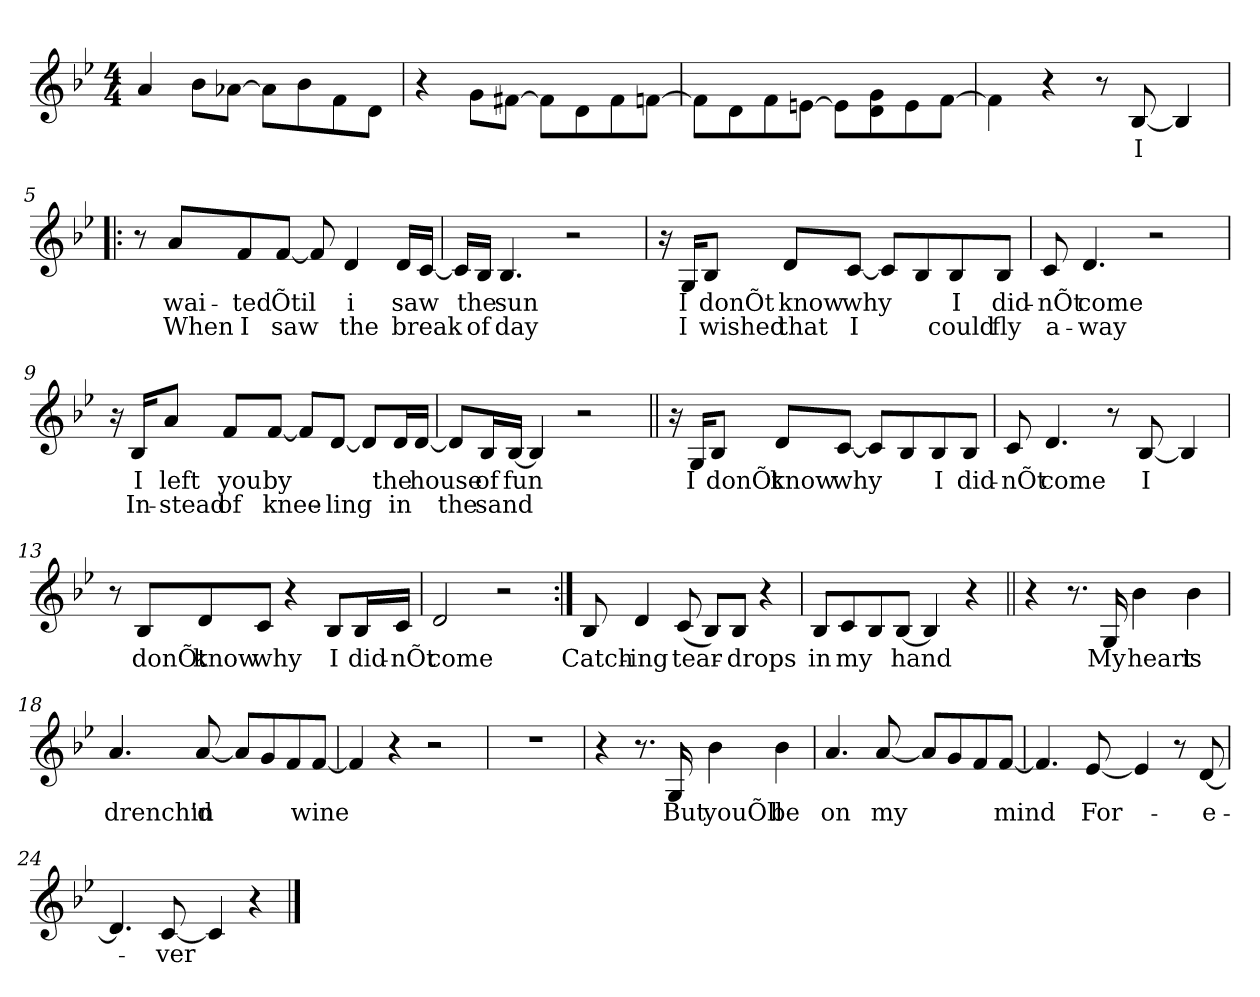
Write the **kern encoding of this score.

**kern	**text	**text
*part1	*part1	*part1
*staff1	*staff1	*staff1
*clefG2	*	*
*k[b-e-]	*	*
*B-:	*	*
*M4/4	*	*
=1	=1	=1
4a/	.	.
8b-\L	.	.
[8a-X\J	.	.
8a-\L]	.	.
8b-\	.	.
8f\	.	.
8d\J	.	.
=2	=2	=2
4r	.	.
8g\L	.	.
[8f#X\J	.	.
8f#\L]	.	.
8d\	.	.
8f#\	.	.
[8fn\J	.	.
=3	=3	=3
8f\L]	.	.
8d\	.	.
8f\	.	.
[8en\J	.	.
8e\L]	.	.
8d\ 8g\	.	.
8e\	.	.
[8f\J	.	.
=4	=4	=4
4f\]	.	.
4r	.	.
8r	.	.
!	!LO:LY:b	!
[8B-/	I	.
4B-/]	.	.
!!LO:LB:g=z
=5!|:	=5!|:	=5!|:
8r	.	.
!	!LO:LY:b	!LO:LY:b
8a/L	wai-	When
!	!LO:LY:b	!LO:LY:b
8f/	-ted	I
!	!LO:LY:b	!LO:LY:b
[8f/J	Õtil	saw
8f/]	.	.
!	!LO:LY:b	!LO:LY:b
4d/	i	the
!	!LO:LY:b	!LO:LY:b
16d/LL	saw	break
[16c/JJ	.	.
=6	=6	=6
16c/LL]	.	.
!	!LO:LY:b	!LO:LY:b
16B-/JJ	the	of
!	!LO:LY:b	!LO:LY:b
4.B-/	sun	day
2r	.	.
=7	=7	=7
16r	.	.
!	!LO:LY:b	!LO:LY:b
16G/KL	I	I
!	!LO:LY:b	!LO:LY:b
8B-/J	donÕt	wished
!	!LO:LY:b	!LO:LY:b
8d/L	know	that
!	!LO:LY:b	!LO:LY:b
[8c/J	why	I
8c/L]	.	.
8B-/	.	.
!	!LO:LY:b	!LO:LY:b
8B-/	I	could
!	!LO:LY:b	!LO:LY:b
8B-/J	did-	fly
=8	=8	=8
!	!LO:LY:b	!LO:LY:b
8c/	-nÕt	a-
!	!LO:LY:b	!LO:LY:b
4.d/	come	-way
2r	.	.
!!LO:LB:g=z
=9	=9	=9
16r	.	.
!	!LO:LY:b	!LO:LY:b
16B-/KL	I	In-
!	!LO:LY:b	!LO:LY:b
8a/J	left	-stead
!	!LO:LY:b	!LO:LY:b
8f/L	you	of
!	!LO:LY:b	!LO:LY:b
[8f/J	by	knee-
8f/L]	.	.
!	!	!LO:LY:b
[8d/J	.	-ling
8d/L]	.	.
!	!LO:LY:b	!LO:LY:b
16d/L	the	in
!	!LO:LY:b	!
[16d/JJ	house	.
=10	=10	=10
!	!	!LO:LY:b
8d/L]	.	the
!	!LO:LY:b	!LO:LY:b
16B-/L	of	sand
!	!LO:LY:b	!
[16B-/JJ	fun	.
4B-/]	.	.
2r	.	.
=11||	=11||	=11||
16r	.	.
!	!LO:LY:b	!
16G/KL	I	.
!	!LO:LY:b	!
8B-/J	donÕt	.
!	!LO:LY:b	!
8d/L	know	.
!	!LO:LY:b	!
[8c/J	why	.
8c/L]	.	.
8B-/	.	.
!	!LO:LY:b	!
8B-/	I	.
!	!LO:LY:b	!
8B-/J	did-	.
=12	=12	=12
!	!LO:LY:b	!
8c/	-nÕt	.
!	!LO:LY:b	!
4.d/	come	.
8r	.	.
!	!LO:LY:b	!
[8B-/	I	.
4B-/]	.	.
!!LO:LB:g=z
=13	=13	=13
8r	.	.
!	!LO:LY:b	!
8B-/L	donÕt	.
!	!LO:LY:b	!
8d/	know	.
!	!LO:LY:b	!
8c/J	why	.
4r	.	.
!	!LO:LY:b	!
8B-/L	I	.
!	!LO:LY:b	!
16B-/L	did-	.
!	!LO:LY:b	!
16c/JJ	-nÕt	.
=14	=14	=14
!	!LO:LY:b	!
2d/	come	.
2r	.	.
=15:|!	=15:|!	=15:|!
!	!LO:LY:b	!
8B-/	Catch-	.
!	!LO:LY:b	!
4d/	-ing	.
!	!LO:LY:b	!
(<8c/	tear-	.
8B-/L)	.	.
!	!LO:LY:b	!
8B-/J	-drops	.
4r	.	.
=16	=16	=16
!	!LO:LY:b	!
8B-/L	in	.
!	!LO:LY:b	!
8c/	my	.
8B-/	.	.
!	!LO:LY:b	!
[8B-/J	hand	.
4B-/]	.	.
4r	.	.
!!LO:LB:g=z
=17||	=17||	=17||
4r	.	.
8.r	.	.
!	!LO:LY:b	!
16G/	My	.
!	!LO:LY:b	!
4b-\	heart	.
!	!LO:LY:b	!
4b-\	is	.
=18	=18	=18
!	!LO:LY:b	!
4.a/	drench'd	.
!	!LO:LY:b	!
[8a/	in	.
8a/L]	.	.
8g/	.	.
8f/	.	.
!	!LO:LY:b	!
[8f/J	wine	.
=19	=19	=19
4f/]	.	.
4r	.	.
2r	.	.
=20	=20	=20
1r	.	.
!!LO:LB:g=z
=21	=21	=21
4r	.	.
8.r	.	.
!	!LO:LY:b	!
16G/	But	.
!	!LO:LY:b	!
4b-\	youÕll	.
!	!LO:LY:b	!
4b-\	be	.
=22	=22	=22
!	!LO:LY:b	!
4.a/	on	.
!	!LO:LY:b	!
[8a/	my	.
8a/L]	.	.
8g/	.	.
8f/	.	.
!	!LO:LY:b	!
[8f/J	mind	.
=23	=23	=23
4.f/]	.	.
!	!LO:LY:b	!
[8e-/	For-	.
4e-/]	.	.
8r	.	.
!	!LO:LY:b	!
[8d/	-e-	.
=24	=24	=24
4.d/]	.	.
!	!LO:LY:b	!
[8c/	-ver	.
4c/]	.	.
4r	.	.
==	==	==
*-	*-	*-
